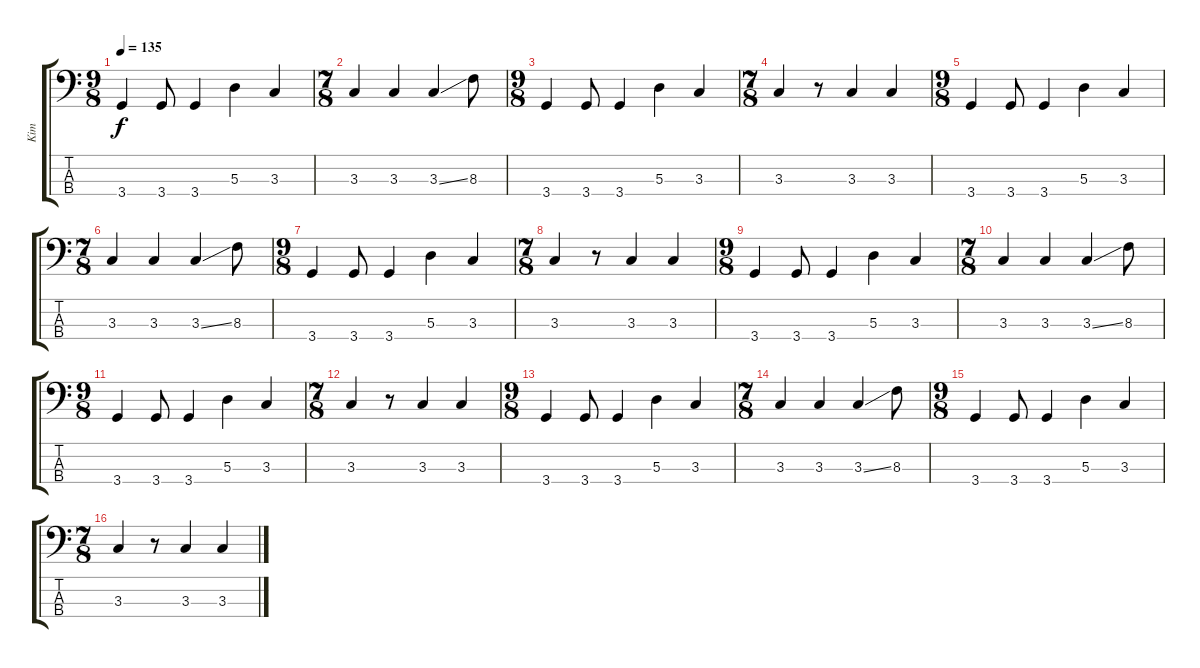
\track ("Kim" "Kim") {instrument electricbasspick}
\staff {score tabs}
\tuning (G2 D2 A1 E1) {hide}
\ts (9 8)
\tempo 135
\clef f4
\ks c
3.4.4{dy f} 3.4.8 3.4.4 5.3.4 3.3.4 |
\ts (7 8)
3.3.4 3.3.4 3.3{ss}.4 8.3.8 |
\ts (9 8)
3.4.4 3.4.8 3.4.4 5.3.4 3.3.4 |
\ts (7 8)
3.3.4 r.8 3.3.4 3.3.4 |
\ts (9 8)
3.4.4 3.4.8 3.4.4 5.3.4 3.3.4 |
\ts (7 8)
3.3.4 3.3.4 3.3{ss}.4 8.3.8 |
\ts (9 8)
3.4.4 3.4.8 3.4.4 5.3.4 3.3.4 |
\ts (7 8)
3.3.4 r.8 3.3.4 3.3.4 |
\ts (9 8)
3.4.4 3.4.8 3.4.4 5.3.4 3.3.4 |
\ts (7 8)
3.3.4 3.3.4 3.3{ss}.4 8.3.8 |
\ts (9 8)
3.4.4 3.4.8 3.4.4 5.3.4 3.3.4 |
\ts (7 8)
3.3.4 r.8 3.3.4 3.3.4 |
\ts (9 8)
3.4.4 3.4.8 3.4.4 5.3.4 3.3.4 |
\ts (7 8)
3.3.4 3.3.4 3.3{ss}.4 8.3.8 |
\ts (9 8)
3.4.4 3.4.8 3.4.4 5.3.4 3.3.4 |
\ts (7 8)
3.3.4 r.8 3.3.4 3.3.4
